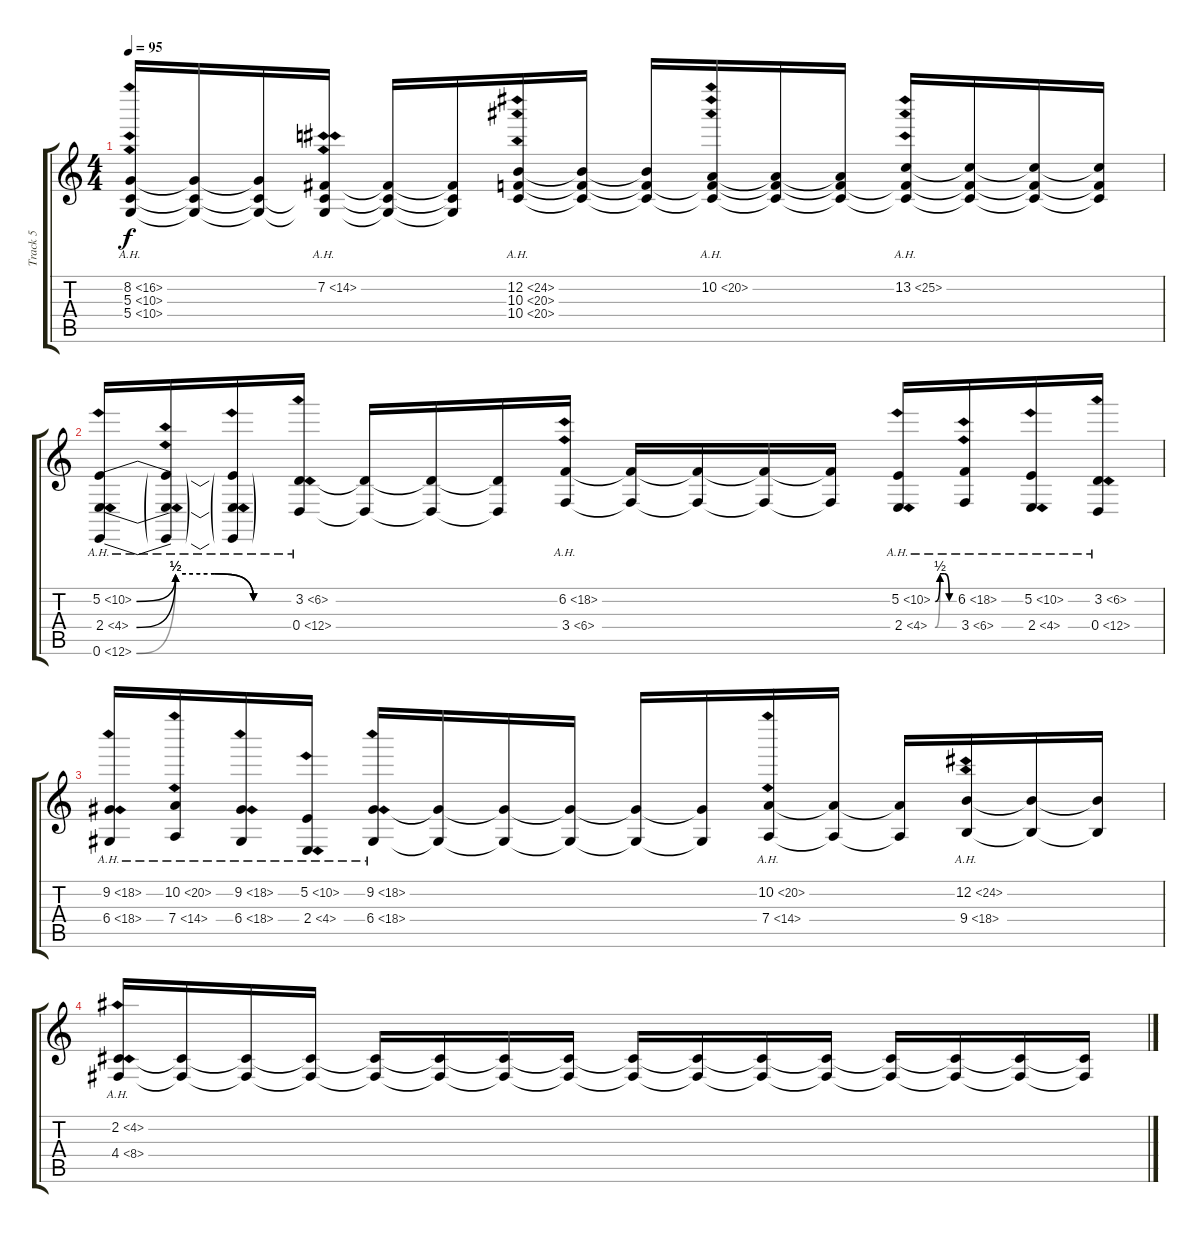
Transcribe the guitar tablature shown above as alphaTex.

\track ("Track 5" "Track 5") {instrument stringensemble1}
\staff {score tabs}
\tuning (E4 B3 G3 D3 A2 E2) {hide}
\ts (4 4)
\tempo 95
\clef g2
\ks c
(8.2{ah 8} 5.3{ah 5} 5.4{ah 5}).16{dy f} (8.2{t} 5.3{t} 5.4{t}).16 (8.2{t} 5.3{t} 5.4{t}).16 (7.2{ah 7} 5.3{ah 5 t} 5.4{ah 5 t}).16 (7.2{t} 5.3{t} 5.4{t}).16 (7.2{t} 5.3{t} 5.4{t}).16 (12.2{ah 12} 10.3{ah 10} 10.4{ah 10}).16 (12.2{t} 10.3{t} 10.4{t}).16 (12.2{t} 10.3{t} 10.4{t}).16 (10.2{ah 10} 10.3{ah 10 t} 10.4{ah 10 t}).16 (10.2{t} 10.3{t} 10.4{t}).16 (10.2{t} 10.3{t} 10.4{t}).16 (13.2{ah 12} 10.3{ah 10 t} 10.4{ah 10 t}).16 (13.2{t} 10.3{t} 10.4{t}).16 (13.2{t} 10.3{t} 10.4{t}).16 (13.2{t} 10.3{t} 10.4{t}).16 |
(5.2{be (custom 0 0 15 2 30 2 45 0 60 0) ah 5} 2.4{be (custom 0 0 15 2 30 2 45 0 60 0) ah 2} 0.6{be (custom 0 0 15 2 30 2 45 0 60 0) ah 12}).16 (5.2{ah 12 t} 2.4{ah 3 t} 0.6{ah 12 t}).16 (5.2{ah 5 t} 2.4{ah 2 t} 0.6{ah 12 t}).16 (3.2{ah 3} 0.4{ah 12}).16 (3.2{t} 0.4{t}).16 (3.2{t} 0.4{t}).16 (3.2{t} 0.4{t}).16 (6.2{ah 12} 3.4{ah 3}).16 (6.2{t} 3.4{t}).16 (6.2{t} 3.4{t}).16 (6.2{t} 3.4{t}).16 (6.2{t} 3.4{t}).16 (5.2{be (custom 0 0 15 2 30 2 45 0 60 0) ah 5} 2.4{be (custom 0 0 15 2 30 2 45 0 60 0) ah 2}).16 (6.2{ah 12} 3.4{ah 3}).16 (5.2{ah 5} 2.4{ah 2}).16 (3.2{ah 3} 0.4{ah 12}).16 |
(9.2{ah 9} 6.4{ah 12}).16 (10.2{ah 10} 7.4{ah 7}).16 (9.2{ah 9} 6.4{ah 12}).16 (5.2{ah 5} 2.4{ah 2}).16 (9.2{ah 9} 6.4{ah 12}).16 (9.2{t} 6.4{t}).16 (9.2{t} 6.4{t}).16 (9.2{t} 6.4{t}).16 (9.2{t} 6.4{t}).16 (9.2{t} 6.4{t}).16 (10.2{ah 10} 7.4{ah 7}).16 (10.2{t} 7.4{t}).16 (10.2{t} 7.4{t}).16 (12.2{ah 12} 9.4{ah 9}).16 (12.2{t} 9.4{t}).16 (12.2{t} 9.4{t}).16 |
(2.2{ah 2} 4.4{ah 4}).16 (2.2{t} 4.4{t}).16 (2.2{t} 4.4{t}).16 (2.2{t} 4.4{t}).16 (2.2{t} 4.4{t}).16 (2.2{t} 4.4{t}).16 (2.2{t} 4.4{t}).16 (2.2{t} 4.4{t}).16 (2.2{t} 4.4{t}).16 (2.2{t} 4.4{t}).16 (2.2{t} 4.4{t}).16 (2.2{t} 4.4{t}).16 (2.2{t} 4.4{t}).16 (2.2{t} 4.4{t}).16 (2.2{t} 4.4{t}).16 (2.2{t} 4.4{t}).16
